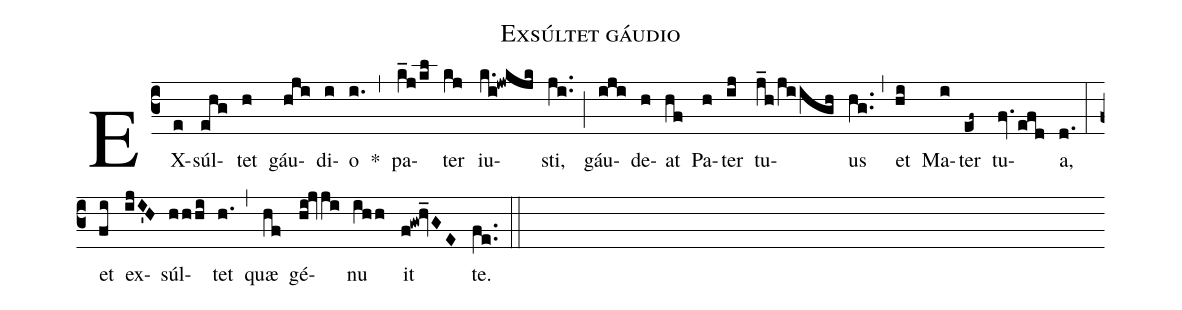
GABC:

name:Exsúltet gáudio;
%%
(c3) EX(e)súl(ehg)tet(h) gáu(hji)di(i)o(i.) *(,)
pa(k_j/kl)ter(kj) iu(k.i!jwkjk)sti,(ji..) (;)
gáu(iji)de(h)at(hf) Pa(h)ter(ij) tu(j_h/jiigh)us(hg..) (,)
et(hi) Ma(i)ter(ef~) tu(fv.efd)a,(d.) (:)
et(fi) ex(ijI'H)súl(hhhi)tet(h.) (,)
quæ(hf) gé(hi!jvji)nu(ihh) it(f!gw!hv_GE) te.(fe..) (::)
